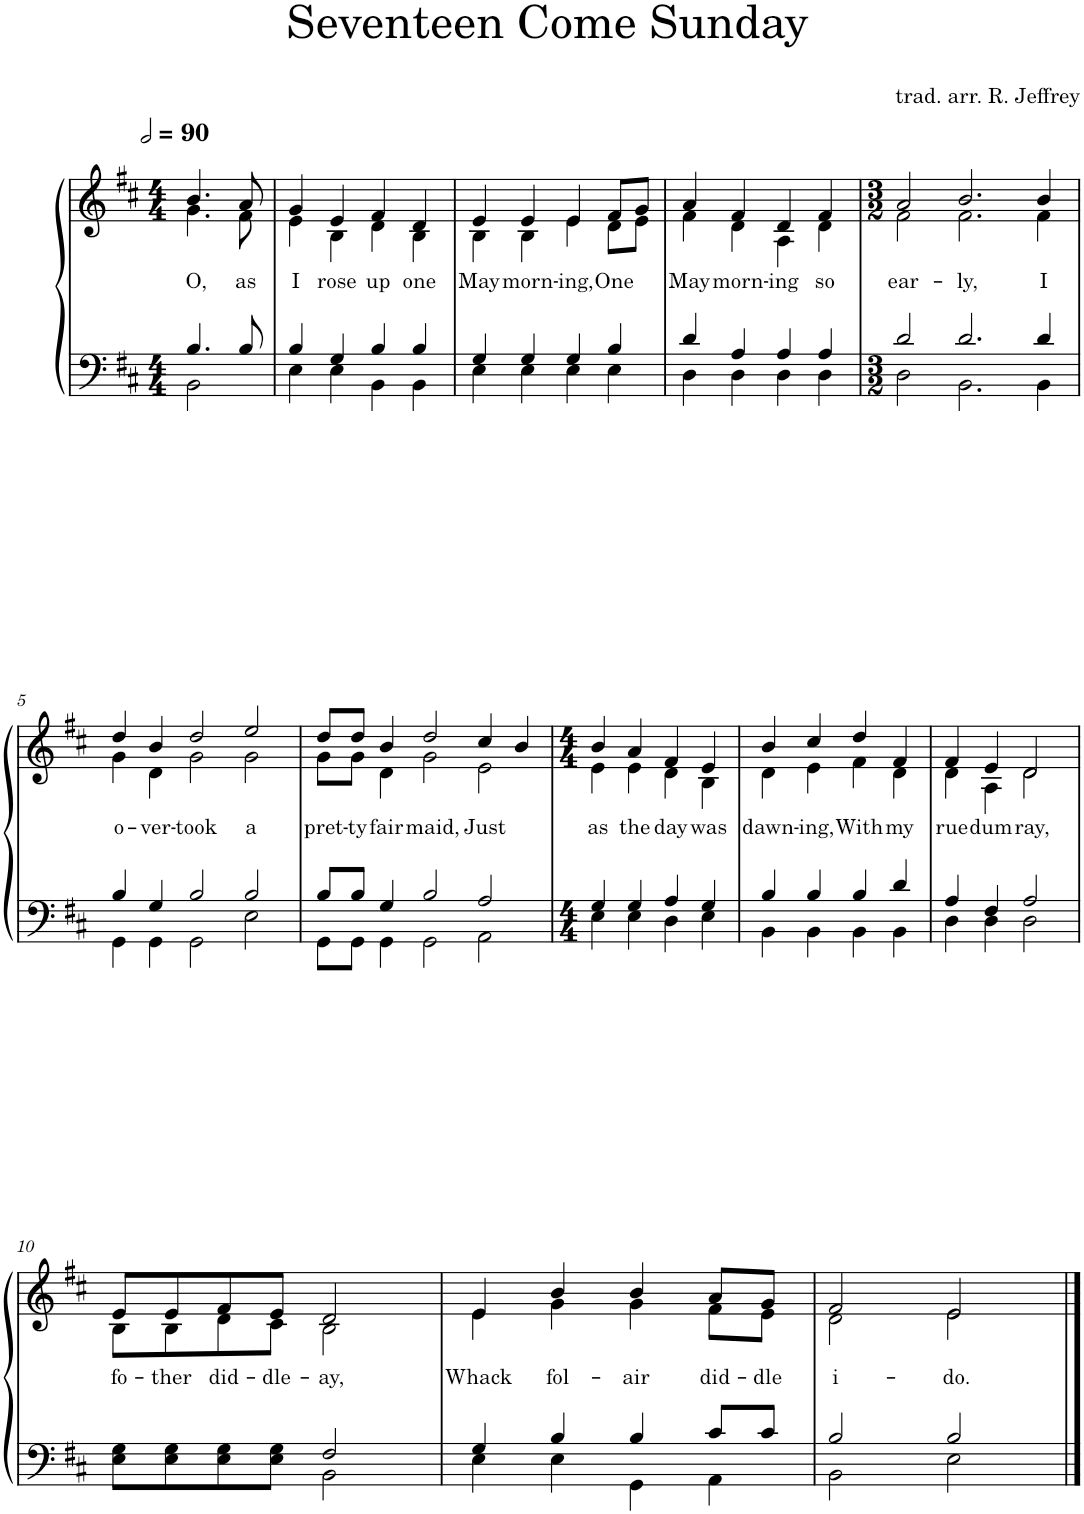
**kern	**kern	**text
*part1	*part1	*part1
*staff2	*staff1	*staff1
*I"Piano	*	*
*I'Pno.	*	*
*clefF4	*clefG2	*
*k[f#c#]	*k[f#c#]	*
*M4/4	*M4/4	*
*MM180	*MM180	*
=	=	=
*^	*^	*
!	!	!	!	!LO:LY:b
4.B/	2BB\	4.b/	4.g\	O,
!	!	!	!	!LO:LY:b
8B/	.	8a/	8f#\	as
=1	=1	=1	=1	=1
!	!	!	!	!LO:LY:b
4B/	4E\	4g/	4e\	I
!	!	!	!	!LO:LY:b
4G/	4E\	4e/	4B\	rose
!	!	!	!	!LO:LY:b
4B/	4BB\	4f#/	4d\	up
!	!	!	!	!LO:LY:b
4B/	4BB\	4d/	4B\	one
=2	=2	=2	=2	=2
!	!	!	!	!LO:LY:b
4G/	4E\	4e/	4B\	May
!	!	!	!	!LO:LY:b
4G/	4E\	4e/	4B\	morn-
!	!	!	!	!LO:LY:b
4G/	4E\	4e/	4e\	-ing,
!	!	!	!	!LO:LY:b
4B/	4E\	8f#/L	8d\L	One
.	.	8g/J	8e\J	.
=3	=3	=3	=3	=3
!	!	!	!	!LO:LY:b
4d/	4D\	4a/	4f#\	May
!	!	!	!	!LO:LY:b
4A/	4D\	4f#/	4d\	morn-
!	!	!	!	!LO:LY:b
4A/	4D\	4d/	4A\	-ing
!	!	!	!	!LO:LY:b
4A/	4D\	4f#/	4d\	so
=4	=4	=4	=4	=4
*M3/2	*	*M3/2	*	*
!	!	!	!	!LO:LY:b
2d/	2D\	2a/	2f#\	ear-
!	!	!	!	!LO:LY:b
2.d/	2.BB\	2.b/	2.f#\	-ly,
!	!	!	!	!LO:LY:b
4d/	4BB\	4b/	4f#\	I
!!LO:LB:g=z	!!
=5	=5	=5	=5	=5
!	!	!	!	!LO:LY:b
4B/	4GG\	4dd/	4g\	o-
!	!	!	!	!LO:LY:b
4G/	4GG\	4b/	4d\	-ver-
!	!	!	!	!LO:LY:b
2B/	2GG\	2dd/	2g\	-took
!	!	!	!	!LO:LY:b
2B/	2E\	2ee/	2g\	a
=6	=6	=6	=6	=6
!	!	!	!	!LO:LY:b
8B/L	8GG\L	8dd/L	8g\L	pret-
!	!	!	!	!LO:LY:b
8B/J	8GG\J	8dd/J	8g\J	-ty
!	!	!	!	!LO:LY:b
4G/	4GG\	4b/	4d\	fair
!	!	!	!	!LO:LY:b
2B/	2GG\	2dd/	2g\	maid,
!	!	!	!	!LO:LY:b
2A/	2AA\	4cc#/	2e\	Just
.	.	4b/	.	.
=7	=7	=7	=7	=7
*M4/4	*	*M4/4	*	*
!	!	!	!	!LO:LY:b
4G/	4E\	4b/	4e\	as
!	!	!	!	!LO:LY:b
4G/	4E\	4a/	4e\	the
!	!	!	!	!LO:LY:b
4A/	4D\	4f#/	4d\	day
!	!	!	!	!LO:LY:b
4G/	4E\	4e/	4B\	was
=8	=8	=8	=8	=8
!	!	!	!	!LO:LY:b
4B/	4BB\	4b/	4d\	dawn-
!	!	!	!	!LO:LY:b
4B/	4BB\	4cc#/	4e\	-ing,
!	!	!	!	!LO:LY:b
4B/	4BB\	4dd/	4f#\	With
!	!	!	!	!LO:LY:b
4d/	4BB\	4f#/	4d\	my
=9	=9	=9	=9	=9
!	!	!	!	!LO:LY:b
4A/	4D\	4f#/	4d\	rue
!	!	!	!	!LO:LY:b
4F#/	4D\	4e/	4A\	dum
!	!	!	!	!LO:LY:b
2A/	2D\	2d/	2d\	ray,
!!LO:LB:g=z	!!
=10	=10	=10	=10	=10
!	!	!	!	!LO:LY:b
8E\ 8G\L	2ryy	8e/L	8B\L	fo-
!	!	!	!	!LO:LY:b
8E\ 8G\	.	8e/	8B\	-ther
!	!	!	!	!LO:LY:b
8E\ 8G\	.	8f#/	8d\	did-
!	!	!	!	!LO:LY:b
8E\ 8G\J	.	8e/J	8c#\J	-dle-
!	!	!	!	!LO:LY:b
2F#/	2BB\	2d/	2B\	-ay,
=11	=11	=11	=11	=11
!	!	!	!	!LO:LY:b
4G/	4E\	4e/	4e\	Whack
!	!	!	!	!LO:LY:b
4B/	4E\	4b/	4g\	fol-
!	!	!	!	!LO:LY:b
4B/	4GG\	4b/	4g\	-air
!	!	!	!	!LO:LY:b
8c#/L	4AA\	8a/L	8f#\L	did-
!	!	!	!	!LO:LY:b
8c#/J	.	8g/J	8e\J	-dle
=12	=12	=12	=12	=12
!	!	!	!	!LO:LY:b
2B/	2BB\	2f#/	2d\	i-
!	!	!	!	!LO:LY:b
2B/	2E\	2e/	2e\	-do.
*v	*v	*	*	*
*	*v	*v	*
==	==	==
*-	*-	*-
